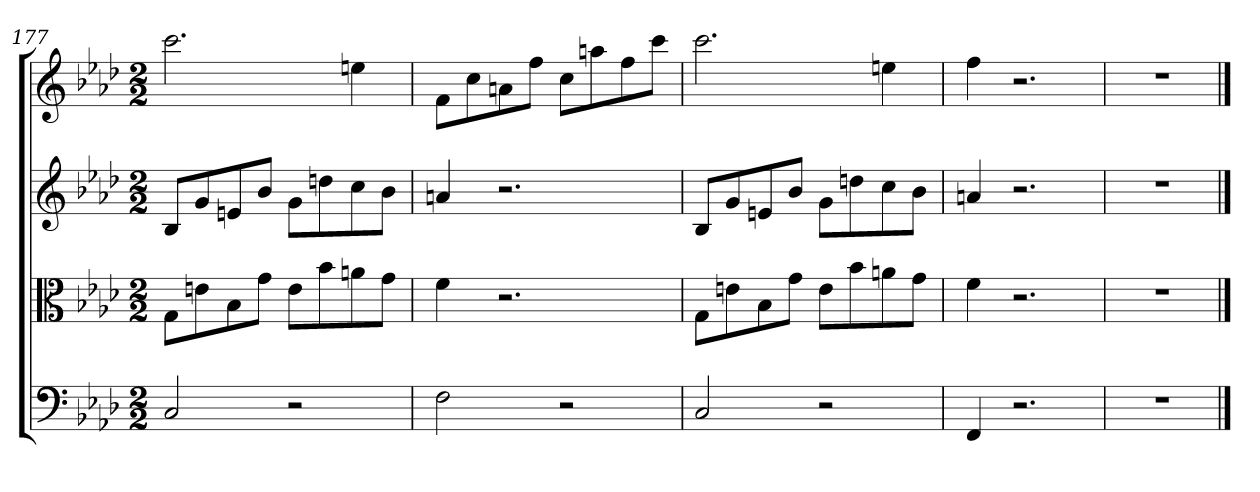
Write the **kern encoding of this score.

**kern	**kern	**kern	**kern
*part4	*part3	*part2	*part1
*staff4	*staff3	*staff2	*staff1
*clefF4	*clefC3	*	*
*k[b-e-a-d-]	*k[b-e-a-d-]	*k[b-e-a-d-]	*k[b-e-a-d-]
*f:	*f:	*f:	*f:
*M2/2	*M2/2	*M2/2	*M2/2
=177	=177	=177	=177
2C	8G\L	8B-L	2.ccc
.	8en\	8g	.
.	8B-\	8en	.
.	8g\J	8b-J	.
2r	8e\L	8gL	.
.	8b-\	8ddn	.
.	8an\	8cc	4een
.	8g\J	8b-J	.
=178	=178	=178	=178
2F	4f	4an	8fL
.	.	.	8cc
.	2.r	2.r	8an
.	.	.	8ffJ
2r	.	.	8ccL
.	.	.	8aan
.	.	.	8ff
.	.	.	8cccJ
=179	=179	=179	=179
2C	8G\L	8B-L	2.ccc
.	8en\	8g	.
.	8B-\	8en	.
.	8g\J	8b-J	.
2r	8e\L	8gL	.
.	8b-\	8ddn	.
.	8an\	8cc	4een
.	8g\J	8b-J	.
=180	=180	=180	=180
4FF	4f	4an	4ff
2.r	2.r	2.r	2.r
=181	=181	=181	=181
1r	1r	1r	1r
==	==	==	==
*-	*-	*-	*-
